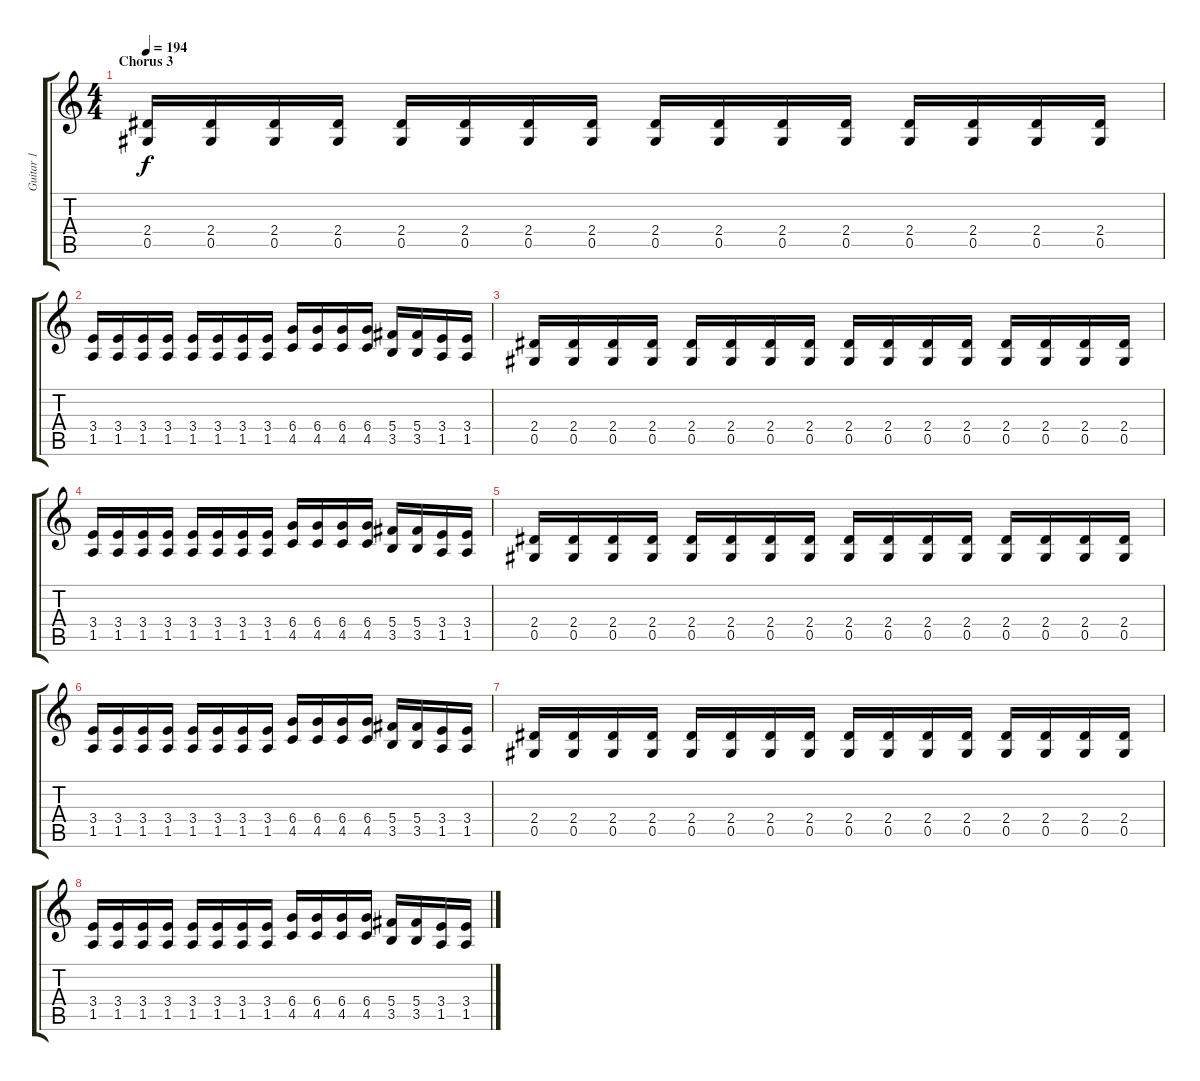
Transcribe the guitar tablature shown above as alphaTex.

\track ("Guitar 1" "Guitar 1") {instrument distortionguitar}
\staff {score tabs}
\tuning (Eb4 Bb3 Gb3 Db3 Ab2 Eb2) {hide}
\ts (4 4)
\section ("" "Chorus 3")
\tempo 194
\clef g2
\ks c
(2.4 0.5).16{dy f} (2.4 0.5).16 (2.4 0.5).16 (2.4 0.5).16 (2.4 0.5).16 (2.4 0.5).16 (2.4 0.5).16 (2.4 0.5).16 (2.4 0.5).16 (2.4 0.5).16 (2.4 0.5).16 (2.4 0.5).16 (2.4 0.5).16 (2.4 0.5).16 (2.4 0.5).16 (2.4 0.5).16 |
(3.4 1.5).16 (3.4 1.5).16 (3.4 1.5).16 (3.4 1.5).16 (3.4 1.5).16 (3.4 1.5).16 (3.4 1.5).16 (3.4 1.5).16 (6.4 4.5).16 (6.4 4.5).16 (6.4 4.5).16 (6.4 4.5).16 (5.4 3.5).16 (5.4 3.5).16 (3.4 1.5).16 (3.4 1.5).16 |
(2.4 0.5).16 (2.4 0.5).16 (2.4 0.5).16 (2.4 0.5).16 (2.4 0.5).16 (2.4 0.5).16 (2.4 0.5).16 (2.4 0.5).16 (2.4 0.5).16 (2.4 0.5).16 (2.4 0.5).16 (2.4 0.5).16 (2.4 0.5).16 (2.4 0.5).16 (2.4 0.5).16 (2.4 0.5).16 |
(3.4 1.5).16 (3.4 1.5).16 (3.4 1.5).16 (3.4 1.5).16 (3.4 1.5).16 (3.4 1.5).16 (3.4 1.5).16 (3.4 1.5).16 (6.4 4.5).16 (6.4 4.5).16 (6.4 4.5).16 (6.4 4.5).16 (5.4 3.5).16 (5.4 3.5).16 (3.4 1.5).16 (3.4 1.5).16 |
(2.4 0.5).16 (2.4 0.5).16 (2.4 0.5).16 (2.4 0.5).16 (2.4 0.5).16 (2.4 0.5).16 (2.4 0.5).16 (2.4 0.5).16 (2.4 0.5).16 (2.4 0.5).16 (2.4 0.5).16 (2.4 0.5).16 (2.4 0.5).16 (2.4 0.5).16 (2.4 0.5).16 (2.4 0.5).16 |
(3.4 1.5).16 (3.4 1.5).16 (3.4 1.5).16 (3.4 1.5).16 (3.4 1.5).16 (3.4 1.5).16 (3.4 1.5).16 (3.4 1.5).16 (6.4 4.5).16 (6.4 4.5).16 (6.4 4.5).16 (6.4 4.5).16 (5.4 3.5).16 (5.4 3.5).16 (3.4 1.5).16 (3.4 1.5).16 |
(2.4 0.5).16 (2.4 0.5).16 (2.4 0.5).16 (2.4 0.5).16 (2.4 0.5).16 (2.4 0.5).16 (2.4 0.5).16 (2.4 0.5).16 (2.4 0.5).16 (2.4 0.5).16 (2.4 0.5).16 (2.4 0.5).16 (2.4 0.5).16 (2.4 0.5).16 (2.4 0.5).16 (2.4 0.5).16 |
(3.4 1.5).16 (3.4 1.5).16 (3.4 1.5).16 (3.4 1.5).16 (3.4 1.5).16 (3.4 1.5).16 (3.4 1.5).16 (3.4 1.5).16 (6.4 4.5).16 (6.4 4.5).16 (6.4 4.5).16 (6.4 4.5).16 (5.4 3.5).16 (5.4 3.5).16 (3.4 1.5).16 (3.4 1.5).16
